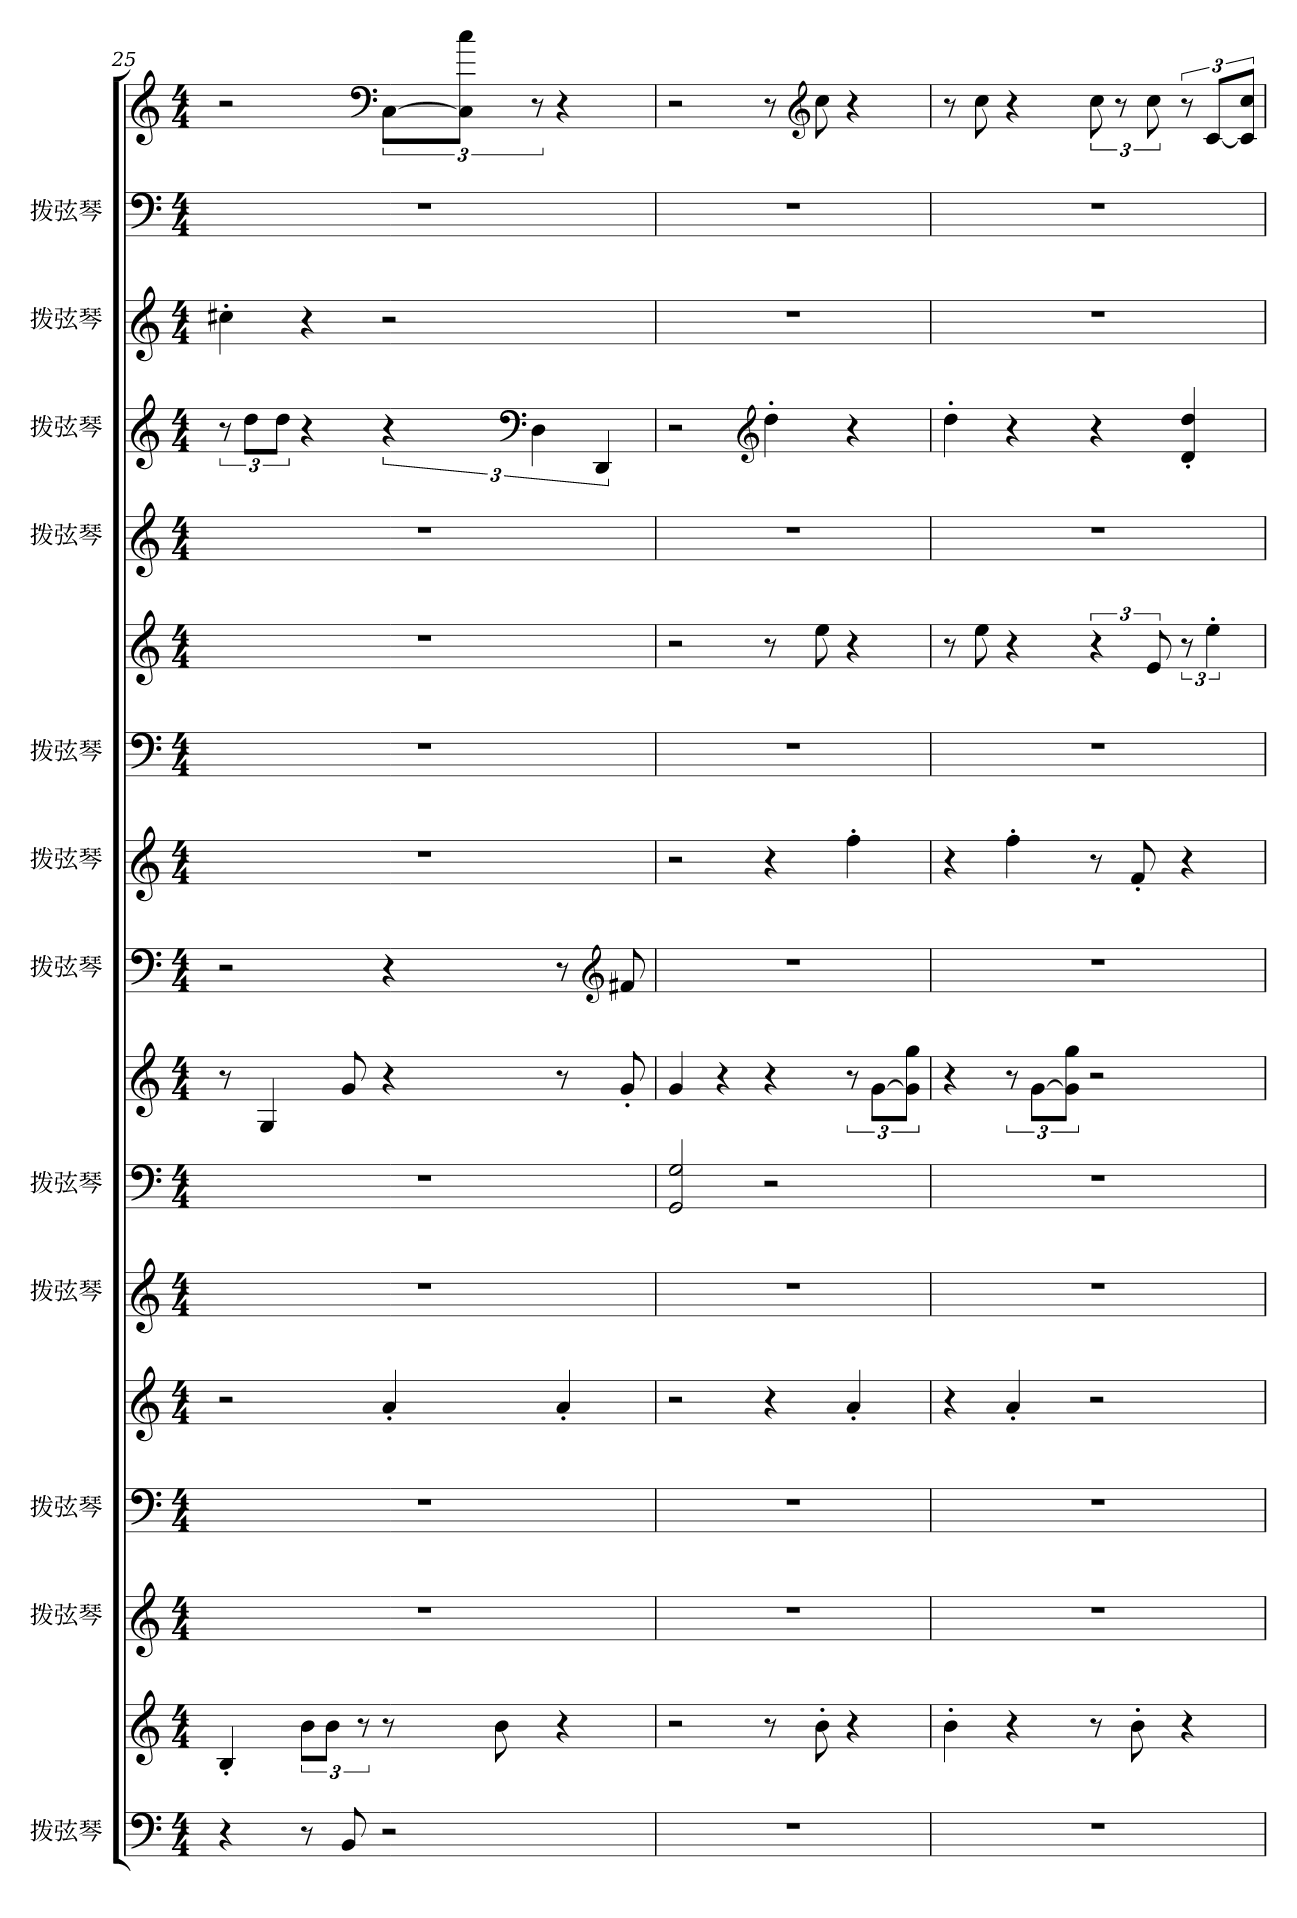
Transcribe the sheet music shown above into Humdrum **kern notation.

**kern	**kern	**kern	**kern	**kern	**kern	**kern	**kern	**kern	**kern	**kern	**kern	**kern	**kern	**kern	**kern	**kern
*part12	*part12	*part11	*part10	*part10	*part9	*part8	*part8	*part7	*part6	*part5	*part5	*part4	*part3	*part2	*part1	*part1
*staff17	*staff16	*staff15	*staff14	*staff13	*staff12	*staff11	*staff10	*staff9	*staff8	*staff7	*staff6	*staff5	*staff4	*staff3	*staff2	*staff1
*I"拨弦琴	*	*I"拨弦琴	*I"拨弦琴	*	*I"拨弦琴	*I"拨弦琴	*	*I"拨弦琴	*I"拨弦琴	*I"拨弦琴	*	*I"拨弦琴	*I"拨弦琴	*I"拨弦琴	*I"拨弦琴	*
!!LO:PB:g=z
*clefF4	*clefG2	*clefG2	*clefF4	*clefG2	*clefG2	*clefF4	*clefG2	*clefF4	*clefG2	*clefF4	*clefG2	*clefG2	*clefG2	*clefG2	*clefF4	*clefG2
*k[]	*k[]	*k[]	*k[]	*k[]	*k[]	*k[]	*k[]	*k[]	*k[]	*k[]	*k[]	*k[]	*k[]	*k[]	*k[]	*k[]
*M4/4	*M4/4	*M4/4	*M4/4	*M4/4	*M4/4	*M4/4	*M4/4	*M4/4	*M4/4	*M4/4	*M4/4	*M4/4	*M4/4	*M4/4	*M4/4	*M4/4
=25	=25	=25	=25	=25	=25	=25	=25	=25	=25	=25	=25	=25	=25	=25	=25	=25
4r	4B'/	1r	1r	2r	1r	1r	8r	2r	1r	1r	1r	1r	12r	4cc#X'\	1r	2r
.	.	.	.	.	.	.	.	.	.	.	.	.	12dd\L	.	.	.
.	.	.	.	.	.	.	4G/	.	.	.	.	.	.	.	.	.
.	.	.	.	.	.	.	.	.	.	.	.	.	12dd\J	.	.	.
8r	12b\L	.	.	.	.	.	.	.	.	.	.	.	4r	4r	.	.
.	12b\J	.	.	.	.	.	.	.	.	.	.	.	.	.	.	.
8BB/	.	.	.	.	.	.	8g/	.	.	.	.	.	.	.	.	.
.	12r	.	.	.	.	.	.	.	.	.	.	.	.	.	.	.
*	*	*	*	*	*	*	*	*	*	*	*	*	*	*	*	*clefF4
2r	8r	.	.	4a'/	.	.	4r	4r	.	.	.	.	6r	2r	.	[12C\L
.	.	.	.	.	.	.	.	.	.	.	.	.	.	.	.	12C\] 12cc\J
.	8b\	.	.	.	.	.	.	.	.	.	.	.	.	.	.	.
*	*	*	*	*	*	*	*	*	*	*	*	*	*clefF4	*	*	*
.	.	.	.	.	.	.	.	.	.	.	.	.	6D\	.	.	12r
.	4r	.	.	4a'/	.	.	8r	8r	.	.	.	.	.	.	.	4r
.	.	.	.	.	.	.	.	.	.	.	.	.	6DD/	.	.	.
*	*	*	*	*	*	*	*	*clefG2	*	*	*	*	*	*	*	*
.	.	.	.	.	.	.	8g'/	8f#X/	.	.	.	.	.	.	.	.
=26	=26	=26	=26	=26	=26	=26	=26	=26	=26	=26	=26	=26	=26	=26	=26	=26
1r	2r	1r	1r	2r	1r	2GG/ 2G/	4g/	1r	2r	1r	2r	1r	2r	1r	1r	2r
.	.	.	.	.	.	.	4r	.	.	.	.	.	.	.	.	.
*	*	*	*	*	*	*	*	*	*	*	*	*	*clefG2	*	*	*
.	8r	.	.	4r	.	2r	4r	.	4r	.	8r	.	4dd'\	.	.	8r
*	*	*	*	*	*	*	*	*	*	*	*	*	*	*	*	*clefG2
.	8b'\	.	.	.	.	.	.	.	.	.	8ee\	.	.	.	.	8cc\
.	4r	.	.	4a'/	.	.	12r	.	4ff'\	.	4r	.	4r	.	.	4r
.	.	.	.	.	.	.	[12g\L	.	.	.	.	.	.	.	.	.
.	.	.	.	.	.	.	12g\] 12gg\J	.	.	.	.	.	.	.	.	.
=27	=27	=27	=27	=27	=27	=27	=27	=27	=27	=27	=27	=27	=27	=27	=27	=27
1r	4b'\	1r	1r	4r	1r	1r	4r	1r	4r	1r	8r	1r	4dd'\	1r	1r	8r
.	.	.	.	.	.	.	.	.	.	.	8ee\	.	.	.	.	8cc\
.	4r	.	.	4a'/	.	.	12r	.	4ff'\	.	4r	.	4r	.	.	4r
.	.	.	.	.	.	.	[12g\L	.	.	.	.	.	.	.	.	.
.	.	.	.	.	.	.	12g\] 12gg\J	.	.	.	.	.	.	.	.	.
.	8r	.	.	2r	.	.	2r	.	8r	.	6r	.	4r	.	.	12cc\
.	.	.	.	.	.	.	.	.	.	.	.	.	.	.	.	12r
.	8b'\	.	.	.	.	.	.	.	8f'/	.	.	.	.	.	.	.
.	.	.	.	.	.	.	.	.	.	.	12e/	.	.	.	.	12cc\
.	4r	.	.	.	.	.	.	.	4r	.	12r	.	4d/' 4dd/'	.	.	12r
.	.	.	.	.	.	.	.	.	.	.	6ee'\	.	.	.	.	[12c/L
.	.	.	.	.	.	.	.	.	.	.	.	.	.	.	.	12c/] 12cc/J
=	=	=	=	=	=	=	=	=	=	=	=	=	=	=	=	=
*-	*-	*-	*-	*-	*-	*-	*-	*-	*-	*-	*-	*-	*-	*-	*-	*-
